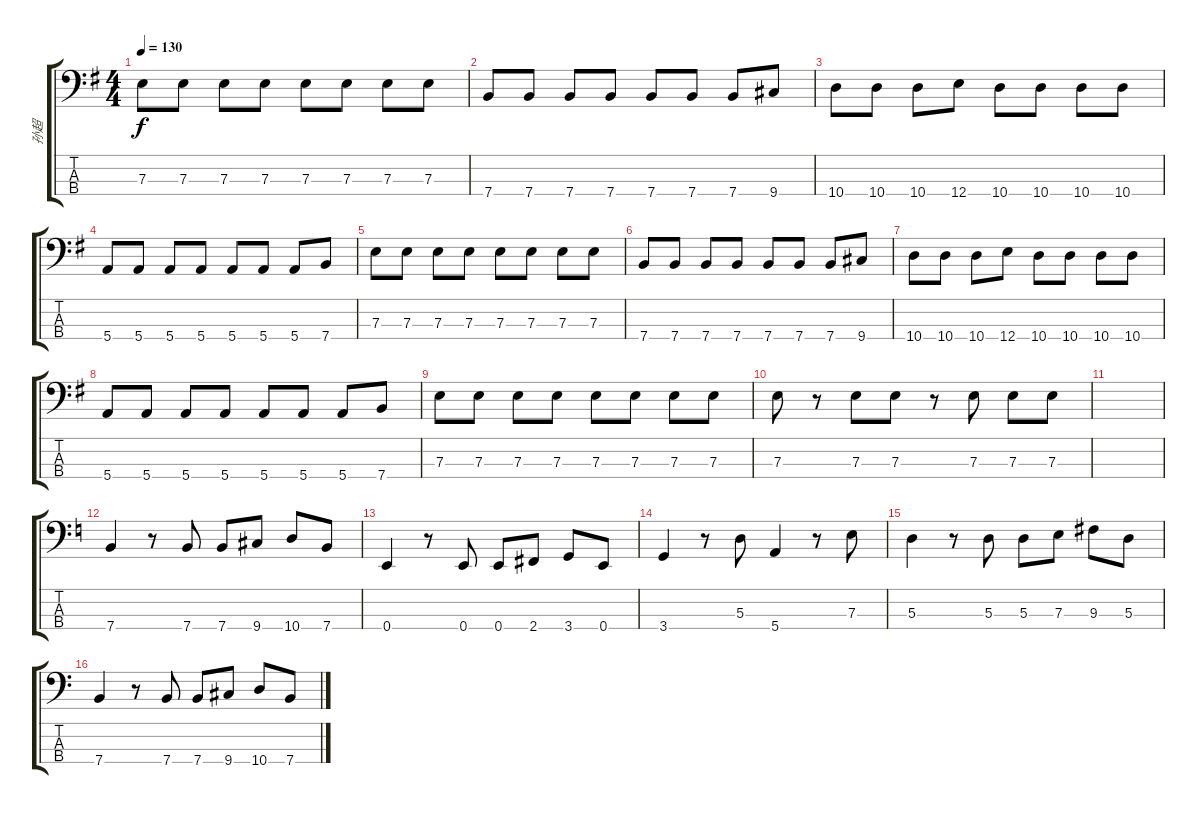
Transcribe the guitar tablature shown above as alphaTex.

\track ("孙超" "孙超") {instrument electricbassfinger}
\staff {score tabs}
\tuning (G2 D2 A1 E1) {hide}
\ts (4 4)
\tempo 130
\clef f4
\ks g
7.3.8{dy f} 7.3.8 7.3.8 7.3.8 7.3.8 7.3.8 7.3.8 7.3.8 |
7.4.8 7.4.8 7.4.8 7.4.8 7.4.8 7.4.8 7.4.8 9.4.8 |
10.4.8 10.4.8 10.4.8 12.4.8 10.4.8 10.4.8 10.4.8 10.4.8 |
5.4.8 5.4.8 5.4.8 5.4.8 5.4.8 5.4.8 5.4.8 7.4.8 |
7.3.8 7.3.8 7.3.8 7.3.8 7.3.8 7.3.8 7.3.8 7.3.8 |
7.4.8 7.4.8 7.4.8 7.4.8 7.4.8 7.4.8 7.4.8 9.4.8 |
10.4.8 10.4.8 10.4.8 12.4.8 10.4.8 10.4.8 10.4.8 10.4.8 |
5.4.8 5.4.8 5.4.8 5.4.8 5.4.8 5.4.8 5.4.8 7.4.8 |
7.3.8 7.3.8 7.3.8 7.3.8 7.3.8 7.3.8 7.3.8 7.3.8 |
7.3.8 r.8 7.3.8 7.3.8 r.8 7.3.8 7.3.8 7.3.8 |
|
\ks c
7.4.4 r.8 7.4.8 7.4.8 9.4.8 10.4.8 7.4.8 |
0.4.4 r.8 0.4.8 0.4.8 2.4.8 3.4.8 0.4.8 |
3.4.4 r.8 5.3.8 5.4.4 r.8 7.3.8 |
5.3.4 r.8 5.3.8 5.3.8 7.3.8 9.3.8 5.3.8 |
7.4.4 r.8 7.4.8 7.4.8 9.4.8 10.4.8 7.4.8
